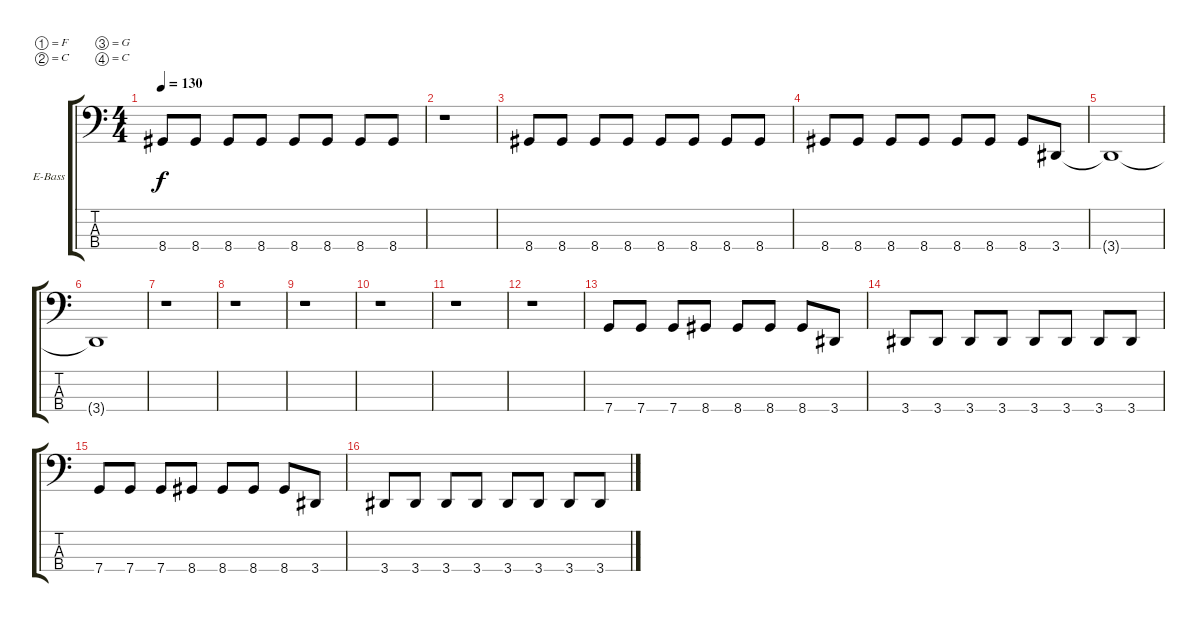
\bracketExtendMode groupsimilarinstruments
\firstSystemTrackNameOrientation horizontal
\otherSystemsTrackNameOrientation horizontal
\track ("Bass" "E-Bass") {instrument electricbasspick}
\staff {score tabs}
\tuning (F2 C2 G1 C1)
\ts (4 4)
\tempo 130
\clef f4
\ks c
8.4.8{dy f} 8.4.8 8.4.8 8.4.8 8.4.8 8.4.8 8.4.8 8.4.8 |
r.1 |
8.4.8 8.4.8 8.4.8 8.4.8 8.4.8 8.4.8 8.4.8 8.4.8 |
8.4.8 8.4.8 8.4.8 8.4.8 8.4.8 8.4.8 8.4.8 3.4.8 |
3.4{t}.1 |
3.4{t}.1 |
r.1 |
r.1 |
r.1 |
r.1 |
r.1 |
r.1 |
7.4.8 7.4.8 7.4.8 8.4.8 8.4.8 8.4.8 8.4.8 3.4.8 |
3.4.8 3.4.8 3.4.8 3.4.8 3.4.8 3.4.8 3.4.8 3.4.8 |
7.4.8 7.4.8 7.4.8 8.4.8 8.4.8 8.4.8 8.4.8 3.4.8 |
3.4.8 3.4.8 3.4.8 3.4.8 3.4.8 3.4.8 3.4.8 3.4.8
